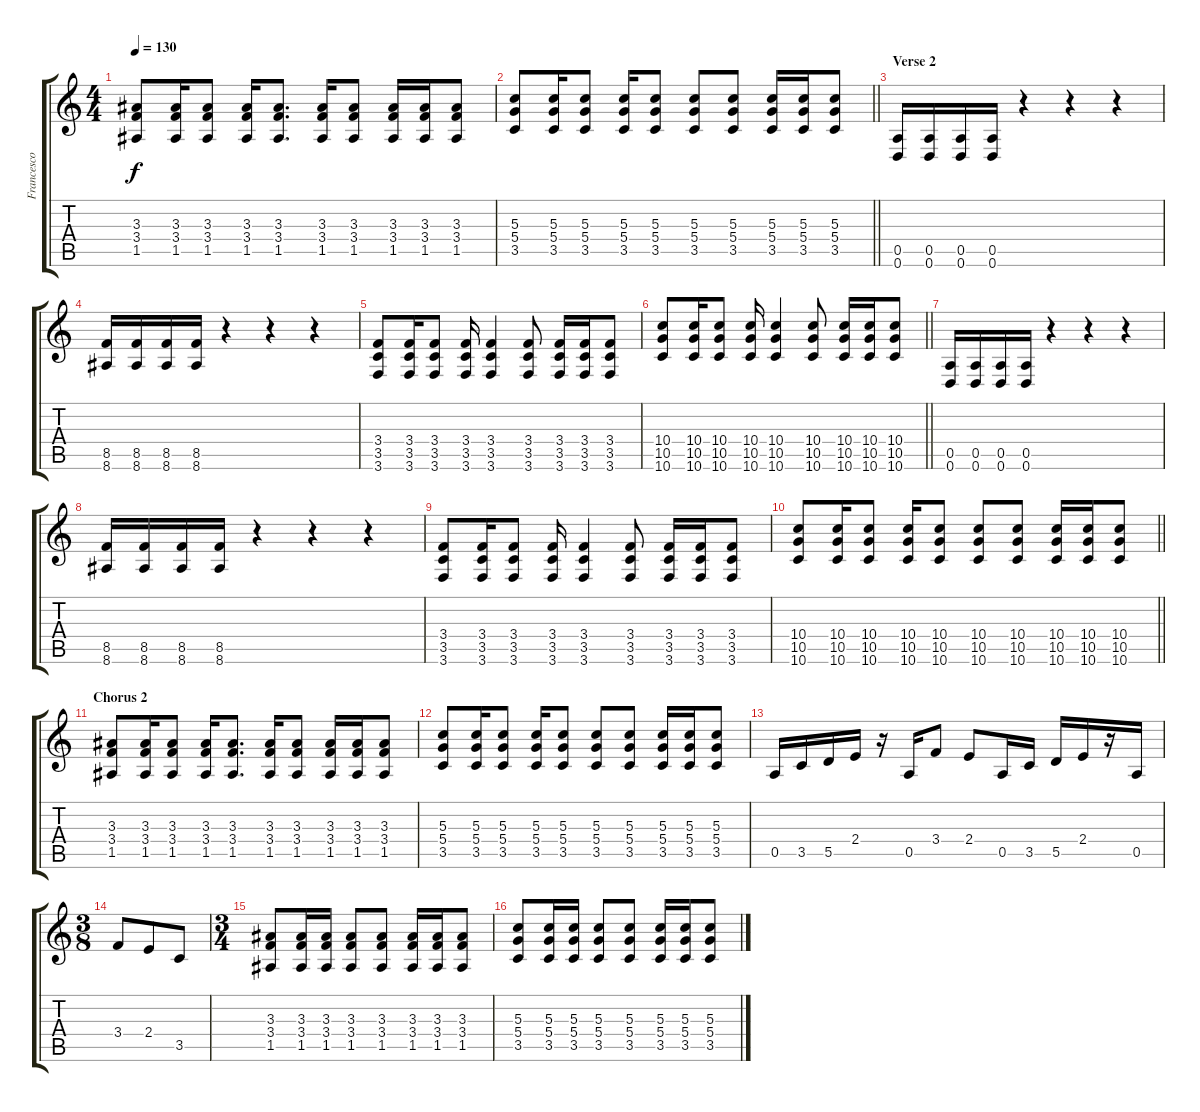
\track ("Francesco" "Francesco") {instrument overdrivenguitar}
\staff {score tabs}
\tuning (E4 B3 G3 D3 A2 D2) {hide}
\ts (4 4)
\tempo 130
\clef g2
\ks c
(3.3 3.4 1.5).8{dy f} (3.3 3.4 1.5).16 (3.3 3.4 1.5).8 (3.3 3.4 1.5).16 (3.3 3.4 1.5).8{d} (3.3 3.4 1.5).16 (3.3 3.4 1.5).8 (3.3 3.4 1.5).16 (3.3 3.4 1.5).16 (3.3 3.4 1.5).8 |
\barLineRight lightlight
(5.3 5.4 3.5).8 (5.3 5.4 3.5).16 (5.3 5.4 3.5).8 (5.3 5.4 3.5).16 (5.3 5.4 3.5).8 (5.3 5.4 3.5).8 (5.3 5.4 3.5).8 (5.3 5.4 3.5).16 (5.3 5.4 3.5).16 (5.3 5.4 3.5).8 |
\section ("" "Verse 2")
(0.5 0.6).16 (0.5 0.6).16 (0.5 0.6).16 (0.5 0.6).16 r.4 r.4 r.4 |
(8.5 8.6).16 (8.5 8.6).16 (8.5 8.6).16 (8.5 8.6).16 r.4 r.4 r.4 |
(3.4 3.5 3.6).8 (3.4 3.5 3.6).16 (3.4 3.5 3.6).8 (3.4 3.5 3.6).16 (3.4 3.5 3.6).4 (3.4 3.5 3.6).8 (3.4 3.5 3.6).16 (3.4 3.5 3.6).16 (3.4 3.5 3.6).8 |
\barLineRight lightlight
(10.4 10.5 10.6).8 (10.4 10.5 10.6).16 (10.4 10.5 10.6).8 (10.4 10.5 10.6).16 (10.4 10.5 10.6).4 (10.4 10.5 10.6).8 (10.4 10.5 10.6).16 (10.4 10.5 10.6).16 (10.4 10.5 10.6).8 |
(0.5 0.6).16 (0.5 0.6).16 (0.5 0.6).16 (0.5 0.6).16 r.4 r.4 r.4 |
(8.5 8.6).16 (8.5 8.6).16 (8.5 8.6).16 (8.5 8.6).16 r.4 r.4 r.4 |
(3.4 3.5 3.6).8 (3.4 3.5 3.6).16 (3.4 3.5 3.6).8 (3.4 3.5 3.6).16 (3.4 3.5 3.6).4 (3.4 3.5 3.6).8 (3.4 3.5 3.6).16 (3.4 3.5 3.6).16 (3.4 3.5 3.6).8 |
\barLineRight lightlight
(10.4 10.5 10.6).8 (10.4 10.5 10.6).16 (10.4 10.5 10.6).8 (10.4 10.5 10.6).16 (10.4 10.5 10.6).8 (10.4 10.5 10.6).8 (10.4 10.5 10.6).8 (10.4 10.5 10.6).16 (10.4 10.5 10.6).16 (10.4 10.5 10.6).8 |
\section ("" "Chorus 2")
(3.3 3.4 1.5).8 (3.3 3.4 1.5).16 (3.3 3.4 1.5).8 (3.3 3.4 1.5).16 (3.3 3.4 1.5).8{d} (3.3 3.4 1.5).16 (3.3 3.4 1.5).8 (3.3 3.4 1.5).16 (3.3 3.4 1.5).16 (3.3 3.4 1.5).8 |
(5.3 5.4 3.5).8 (5.3 5.4 3.5).16 (5.3 5.4 3.5).8 (5.3 5.4 3.5).16 (5.3 5.4 3.5).8 (5.3 5.4 3.5).8 (5.3 5.4 3.5).8 (5.3 5.4 3.5).16 (5.3 5.4 3.5).16 (5.3 5.4 3.5).8 |
0.5.16 3.5.16 5.5.16 2.4.16 r.16 0.5.16 3.4.8 2.4.8 0.5.16 3.5.16 5.5.16 2.4.16 r.16 0.5.16 |
\ts (3 8)
3.4.8 2.4.8 3.5.8 |
\ts (3 4)
(3.3 3.4 1.5).8 (3.3 3.4 1.5).16 (3.3 3.4 1.5).16 (3.3 3.4 1.5).8 (3.3 3.4 1.5).8 (3.3 3.4 1.5).16 (3.3 3.4 1.5).16 (3.3 3.4 1.5).8 |
(5.3 5.4 3.5).8 (5.3 5.4 3.5).16 (5.3 5.4 3.5).16 (5.3 5.4 3.5).8 (5.3 5.4 3.5).8 (5.3 5.4 3.5).16 (5.3 5.4 3.5).16 (5.3 5.4 3.5).8
